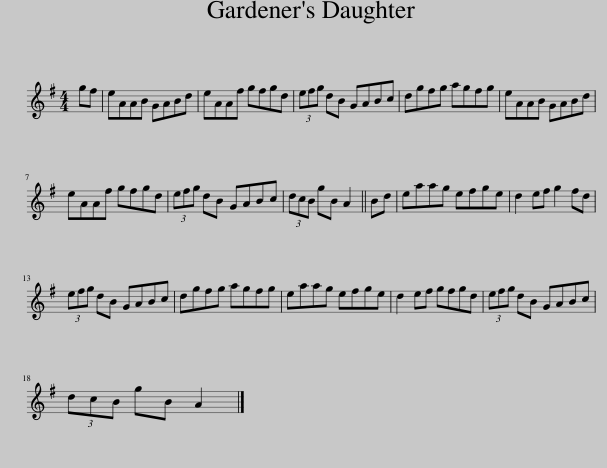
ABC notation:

X:1
L:1/8
M:4/4
I:linebreak $
K:G
V:1 treble
V:1
 gf | eAAB GABd | eAAf gfgd | (3efg dB GABc | dgfg agfg | %5
 eAAB GABd |$ eAAf gfgd | (3efg dB GABc | (3dcB gB A2 || Bd | %10
 eaag efge | d2 ef g2 fd |$ (3efg dB GABc | dgfg agfg | eaag efge | %15
 d2 ef gfgd | (3efg dB GABc |$ (3dcB gB A2 |] %18
